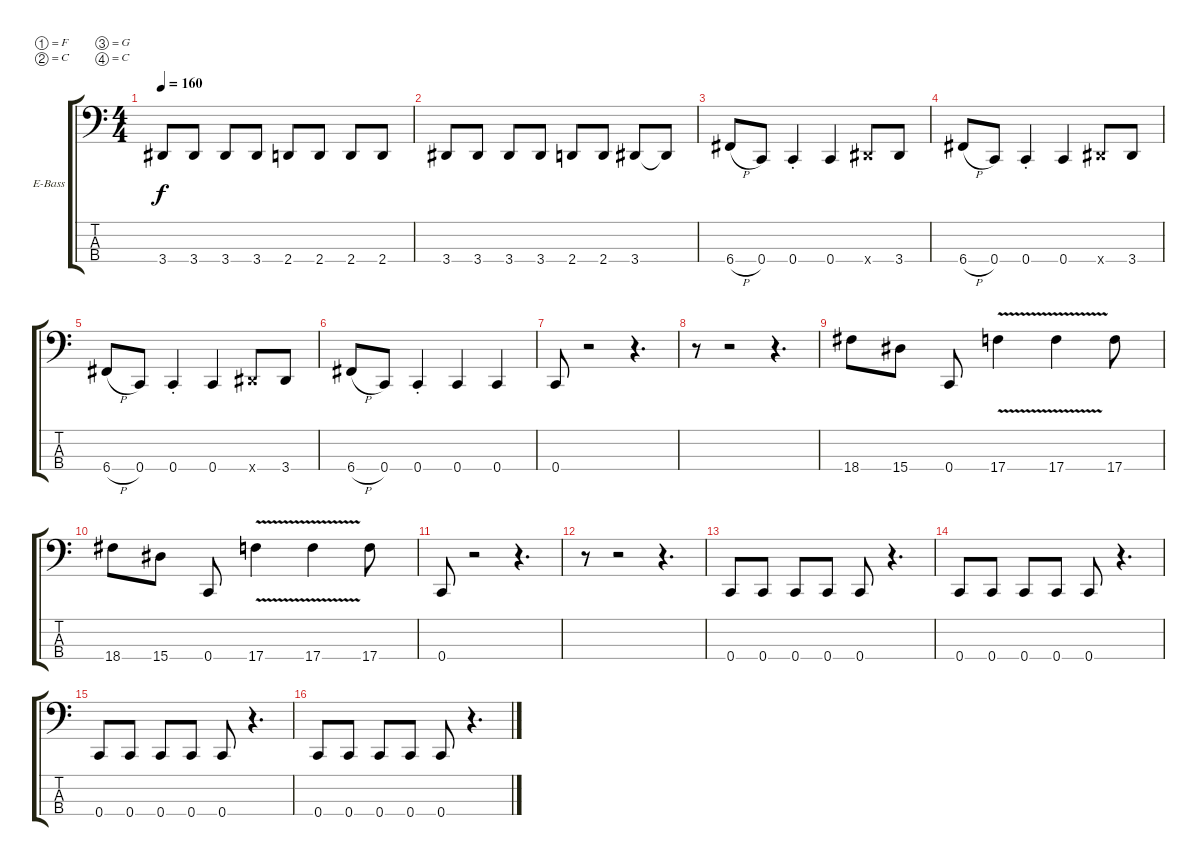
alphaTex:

\bracketExtendMode groupsimilarinstruments
\firstSystemTrackNameOrientation horizontal
\otherSystemsTrackNameOrientation horizontal
\track ("Bob Rock (Bass)" "E-Bass") {instrument electricbassfinger}
\staff {score tabs}
\tuning (F2 C2 G1 C1)
\ts (4 4)
\tempo 160
\clef f4
\ks c
3.4.8{dy f} 3.4.8 3.4.8 3.4.8 2.4.8 2.4.8 2.4.8 2.4.8 |
3.4.8 3.4.8 3.4.8 3.4.8 2.4.8 2.4.8 3.4.8 3.4{t}.8 |
6.4{h}.8 0.4.8 0.4{st}.4 0.4.4 3.4{x}.8 3.4.8 |
6.4{h}.8 0.4.8 0.4{st}.4 0.4.4 3.4{x}.8 3.4.8 |
6.4{h}.8 0.4.8 0.4{st}.4 0.4.4 3.4{x}.8 3.4.8 |
6.4{h}.8 0.4.8 0.4{st}.4 0.4.4 0.4.4 |
0.4.8 r.2 r.4{d} |
r.8 r.2 r.4{d} |
18.4.8 15.4.8 0.4.8 17.4{v}.4 17.4{v}.4 17.4.8 |
18.4.8 15.4.8 0.4.8 17.4{v}.4 17.4{v}.4 17.4.8 |
0.4.8 r.2 r.4{d} |
r.8 r.2 r.4{d} |
0.4.8 0.4.8 0.4.8 0.4.8 0.4.8 r.4{d} |
0.4.8 0.4.8 0.4.8 0.4.8 0.4.8 r.4{d} |
0.4.8 0.4.8 0.4.8 0.4.8 0.4.8 r.4{d} |
0.4.8 0.4.8 0.4.8 0.4.8 0.4.8 r.4{d}
